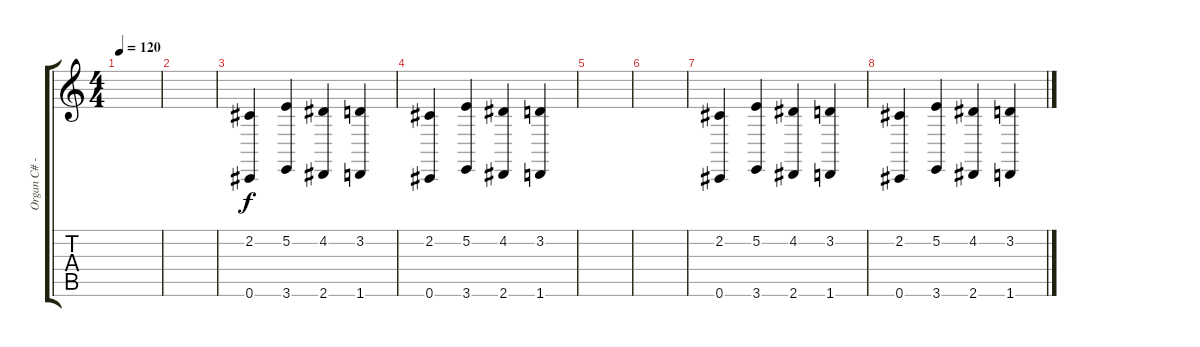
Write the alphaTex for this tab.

\track ("Organ C# - King Diamond" "Organ C# -") {instrument drawbarorgan}
\staff {score tabs}
\tuning (E4 B3 G3 D3 A2 Db2) {hide}
\ts (4 4)
\tempo 120
\clef g2
\ks c
|
|
(2.2 0.6).4 (5.2 3.6).4 (4.2 2.6).4 (3.2 1.6).4 |
(2.2 0.6).4 (5.2 3.6).4 (4.2 2.6).4 (3.2 1.6).4 |
|
|
(2.2 0.6).4 (5.2 3.6).4 (4.2 2.6).4 (3.2 1.6).4 |
(2.2 0.6).4 (5.2 3.6).4 (4.2 2.6).4 (3.2 1.6).4
